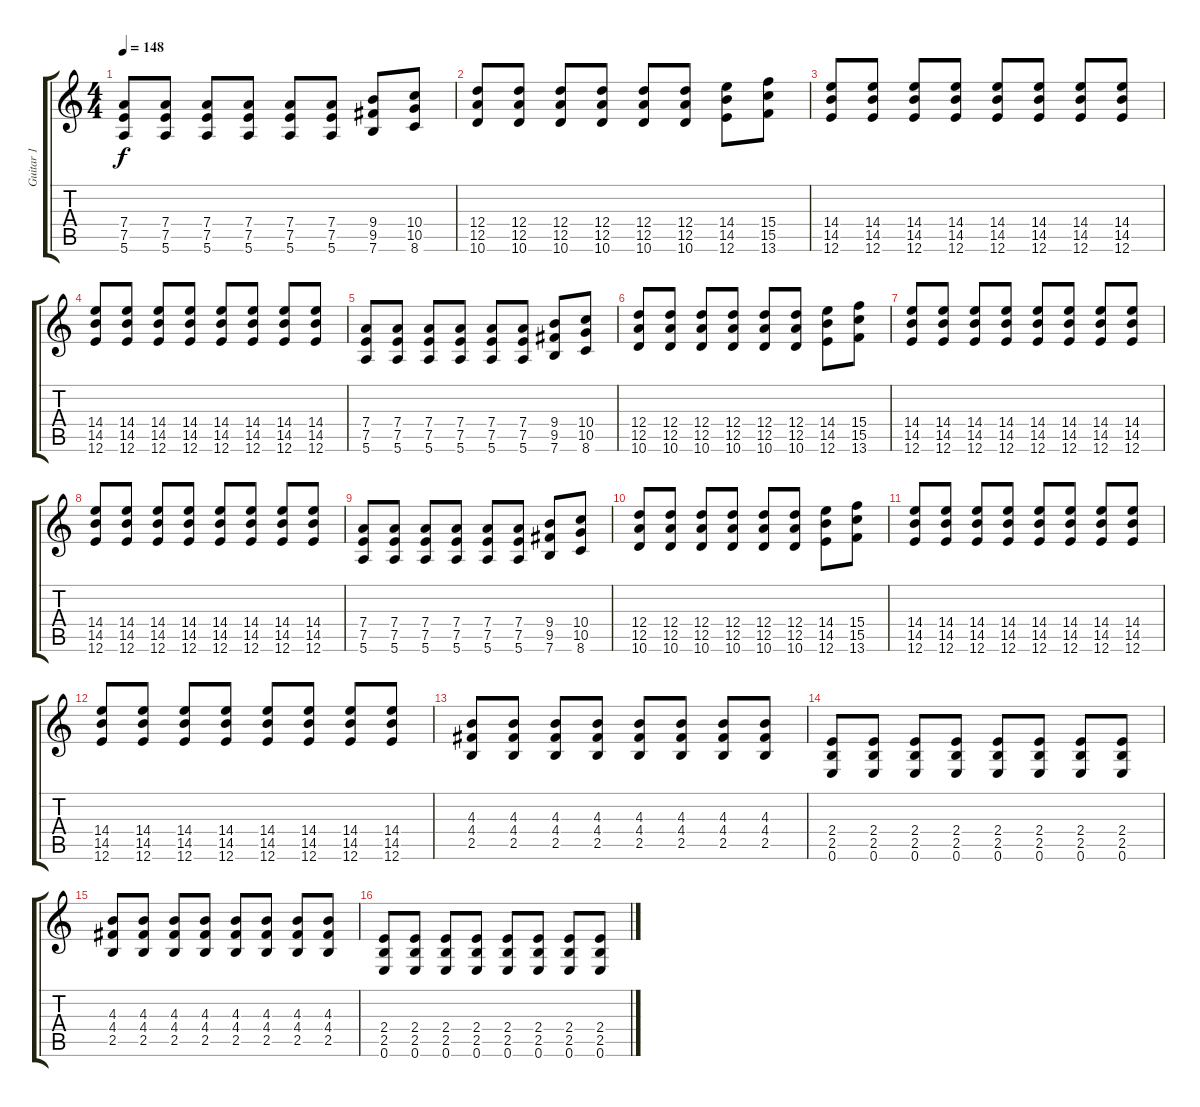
\track ("Guitar 1" "Guitar 1") {instrument overdrivenguitar}
\staff {score tabs}
\tuning (E4 B3 G3 D3 A2 E2) {hide}
\ts (4 4)
\tempo 148
\clef g2
\ks c
(7.4 7.5 5.6).8{dy f} (7.4 7.5 5.6).8 (7.4 7.5 5.6).8 (7.4 7.5 5.6).8 (7.4 7.5 5.6).8 (7.4 7.5 5.6).8 (9.4 9.5 7.6).8 (10.4 10.5 8.6).8 |
(12.4 12.5 10.6).8 (12.4 12.5 10.6).8 (12.4 12.5 10.6).8 (12.4 12.5 10.6).8 (12.4 12.5 10.6).8 (12.4 12.5 10.6).8 (14.4 14.5 12.6).8 (15.4 15.5 13.6).8 |
(14.4 14.5 12.6).8 (14.4 14.5 12.6).8 (14.4 14.5 12.6).8 (14.4 14.5 12.6).8 (14.4 14.5 12.6).8 (14.4 14.5 12.6).8 (14.4 14.5 12.6).8 (14.4 14.5 12.6).8 |
(14.4 14.5 12.6).8 (14.4 14.5 12.6).8 (14.4 14.5 12.6).8 (14.4 14.5 12.6).8 (14.4 14.5 12.6).8 (14.4 14.5 12.6).8 (14.4 14.5 12.6).8 (14.4 14.5 12.6).8 |
(7.4 7.5 5.6).8{volume 14} (7.4 7.5 5.6).8 (7.4 7.5 5.6).8 (7.4 7.5 5.6).8 (7.4 7.5 5.6).8 (7.4 7.5 5.6).8 (9.4 9.5 7.6).8 (10.4 10.5 8.6).8 |
(12.4 12.5 10.6).8 (12.4 12.5 10.6).8 (12.4 12.5 10.6).8 (12.4 12.5 10.6).8 (12.4 12.5 10.6).8 (12.4 12.5 10.6).8 (14.4 14.5 12.6).8 (15.4 15.5 13.6).8 |
(14.4 14.5 12.6).8 (14.4 14.5 12.6).8 (14.4 14.5 12.6).8 (14.4 14.5 12.6).8 (14.4 14.5 12.6).8 (14.4 14.5 12.6).8 (14.4 14.5 12.6).8 (14.4 14.5 12.6).8 |
(14.4 14.5 12.6).8 (14.4 14.5 12.6).8 (14.4 14.5 12.6).8 (14.4 14.5 12.6).8 (14.4 14.5 12.6).8 (14.4 14.5 12.6).8 (14.4 14.5 12.6).8 (14.4 14.5 12.6).8 |
(7.4 7.5 5.6).8 (7.4 7.5 5.6).8 (7.4 7.5 5.6).8 (7.4 7.5 5.6).8 (7.4 7.5 5.6).8 (7.4 7.5 5.6).8 (9.4 9.5 7.6).8 (10.4 10.5 8.6).8 |
(12.4 12.5 10.6).8 (12.4 12.5 10.6).8 (12.4 12.5 10.6).8 (12.4 12.5 10.6).8 (12.4 12.5 10.6).8 (12.4 12.5 10.6).8 (14.4 14.5 12.6).8 (15.4 15.5 13.6).8 |
(14.4 14.5 12.6).8 (14.4 14.5 12.6).8 (14.4 14.5 12.6).8 (14.4 14.5 12.6).8 (14.4 14.5 12.6).8 (14.4 14.5 12.6).8 (14.4 14.5 12.6).8 (14.4 14.5 12.6).8 |
(14.4 14.5 12.6).8 (14.4 14.5 12.6).8 (14.4 14.5 12.6).8 (14.4 14.5 12.6).8 (14.4 14.5 12.6).8 (14.4 14.5 12.6).8 (14.4 14.5 12.6).8 (14.4 14.5 12.6).8 |
(4.3 4.4 2.5).8 (4.3 4.4 2.5).8 (4.3 4.4 2.5).8 (4.3 4.4 2.5).8 (4.3 4.4 2.5).8 (4.3 4.4 2.5).8 (4.3 4.4 2.5).8 (4.3 4.4 2.5).8 |
(2.4 2.5 0.6).8 (2.4 2.5 0.6).8 (2.4 2.5 0.6).8 (2.4 2.5 0.6).8 (2.4 2.5 0.6).8 (2.4 2.5 0.6).8 (2.4 2.5 0.6).8 (2.4 2.5 0.6).8 |
(4.3 4.4 2.5).8 (4.3 4.4 2.5).8 (4.3 4.4 2.5).8 (4.3 4.4 2.5).8 (4.3 4.4 2.5).8 (4.3 4.4 2.5).8 (4.3 4.4 2.5).8 (4.3 4.4 2.5).8 |
(2.4 2.5 0.6).8 (2.4 2.5 0.6).8 (2.4 2.5 0.6).8 (2.4 2.5 0.6).8 (2.4 2.5 0.6).8 (2.4 2.5 0.6).8 (2.4 2.5 0.6).8 (2.4 2.5 0.6).8
